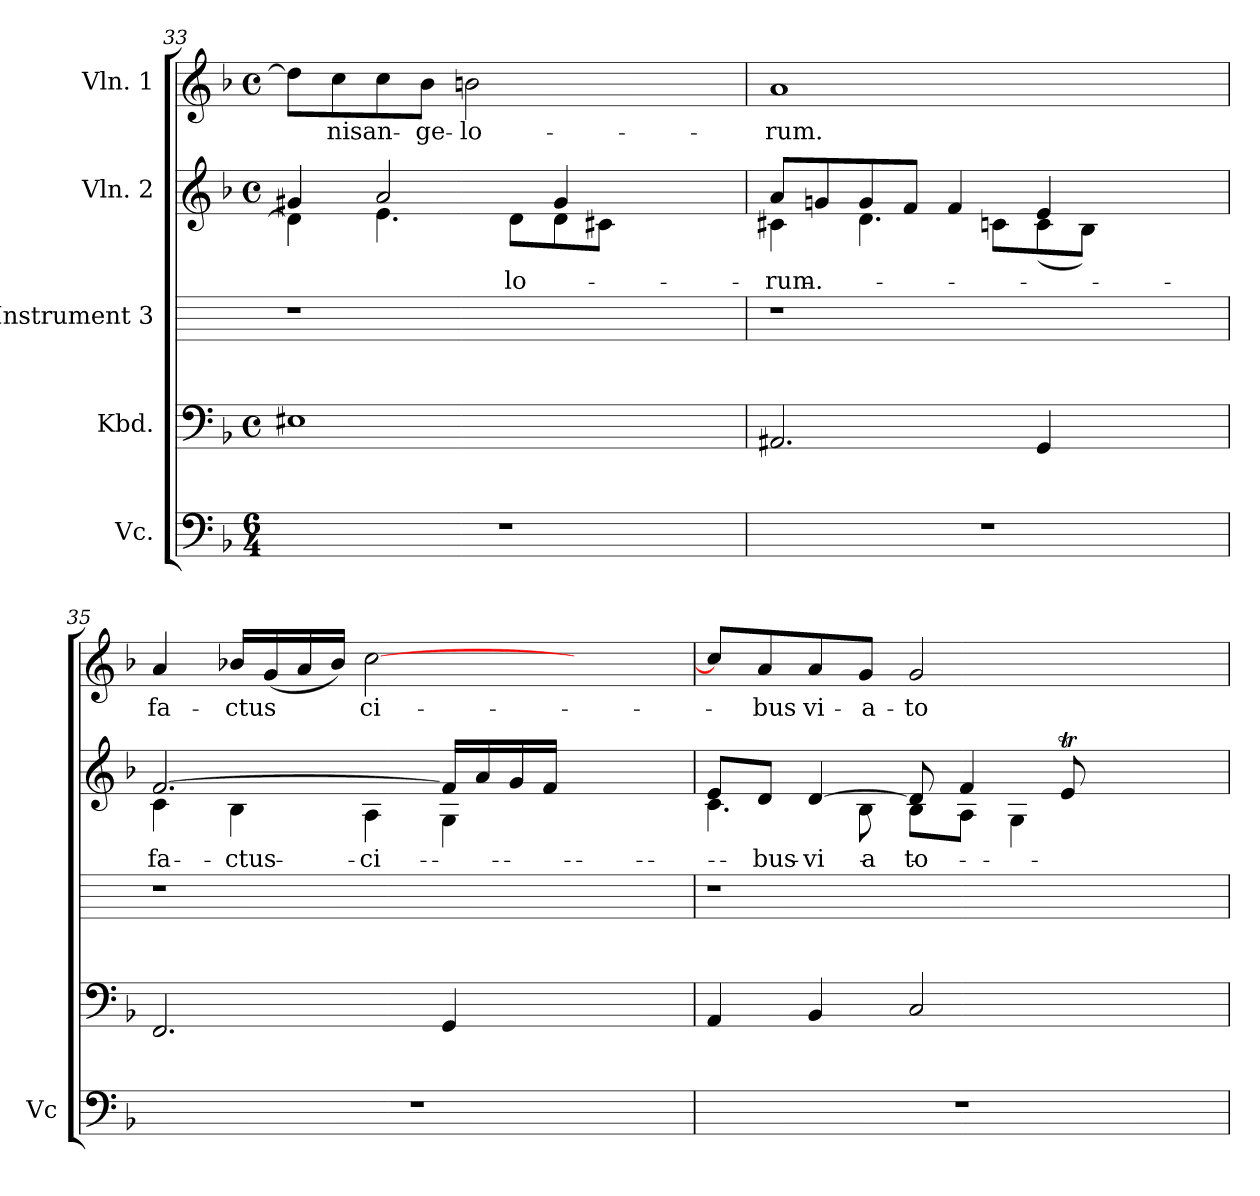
**kern	**kern	**kern	**kern	**text	**kern	**text
*part5	*part4	*part3	*part2	*part2	*part1	*part1
*staff5	*staff4	*staff3	*staff2	*staff2	*staff1	*staff1
*I"Vc.	*I"Kbd.	*I"Instrument 3	*I"Vln. 2	*	*I"Vln. 1	*
*I'Vc	*	*	*	*	*	*
*clefF4	*clefF4	*	*clefG2	*	*clefG2	*
*k[b-]	*k[b-]	*	*k[b-]	*	*k[b-]	*
*F:	*F:	*	*F:	*	*F:	*
*M6/4	*M4/4	*	*M4/4	*	*M4/4	*
*	*met(c)	*	*met(c)	*	*met(c)	*
=33	=33	=33	=33	=33	=33	=33
*	*	*	*^	*	*	*
1.r	1E#	1r	4g#X/	4d\]	.	8dd\L]	.
!	!	!	!	!	!	!	!LO:LY:b:cj
.	.	.	.	.	.	8cc\	-nisan-
.	.	.	2a/	4.e\	.	8cc\	.
!	!	!	!	!	!	!	!LO:LY:b:cj
.	.	.	.	.	.	8b-\J	-ge-
!	!	!	!	!	!	!	!LO:LY:b:cj
.	.	.	.	.	.	2bn\	-lo-
!	!	!	!	!	!LO:LY:a:cj	!	!
.	.	.	.	8d\L	-lo-	.	.
.	.	.	4g#/	8d\	.	.	.
.	.	.	.	8c#X\J	.	.	.
.	2ryy	2ryy	2ryy	2ryy	.	2ryy	.
=34	=34	=34	=34	=34	=34	=34	=34
!	!	!	!	!	!LO:LY:a:cj	!	!LO:LY:b:cj
1.r	2.AA#/	1r	8a/L	4c#X\	-rum.	1a	-rum.
.	.	.	8gn/	.	.	.	.
.	.	.	8g/	4.d\	.	.	.
.	.	.	8f/J	.	.	.	.
.	.	.	4f/	.	.	.	.
.	.	.	.	8cn\L	.	.	.
.	4GG/	.	4e/	(<8c\	.	.	.
.	.	.	.	8B-\J)	.	.	.
.	2ryy	2ryy	2ryy	2ryy	.	2ryy	.
!!LO:PB:g=z
=35	=35	=35	=35	=35	=35	=35	=35
!	!	!	!	!	!LO:LY:a:cj	!	!LO:LY:b:cj
1.r	2.FF/	1r	[<2.f/	4c\	fa-	4a/	fa-
!	!	!	!	!	!LO:LY:a	!	!LO:LY:b
.	.	.	.	4B-\	-ctus	16b-X/L	-ctus
.	.	.	.	.	.	(<16g/	.
.	.	.	.	.	.	16a/	.
.	.	.	.	.	.	16b-/J)	.
!	!	!	!	!	!LO:LY:a:cj	!	!LO:LY:b:cj
.	.	.	.	4A\	ci-	[>2cc\	ci-
.	4GG/	.	16f/L]	4G\	.	.	.
.	.	.	16a/	.	.	.	.
.	.	.	16g/	.	.	.	.
.	.	.	16f/J	.	.	.	.
.	2ryy	2ryy	2ryy	2ryy	.	2ryy	.
=36	=36	=36	=36	=36	=36	=36	=36
1.r	4AA/	1r	8e/L	4.c\	.	8cc/L]	.
!	!	!	!	!	!LO:LY:a:cj	!	!LO:LY:b:cj
.	.	.	8d/J	.	-bus	8a/	-bus
!	!	!	!	!	!LO:LY:a:cj	!	!LO:LY:b:cj
.	4BB-/	.	[<4d/	.	vi-	8a/	vi-
!	!	!	!	!	!LO:LY:a:cj	!	!LO:LY:b:cj
.	.	.	.	8B-\	-a-	8g/J	-a-
!	!	!	!	!	!LO:LY:a:cj	!	!LO:LY:b:cj
.	2C/	.	8d/]	8B-\L	-to-	2g/	-to-
.	.	.	4f/	8A\J	.	.	.
.	.	.	.	4G\	.	.	.
.	.	.	8et/	.	.	.	.
.	2ryy	2ryy	2ryy	2ryy	.	2ryy	.
*	*	*	*v	*v	*	*	*
=	=	=	=	=	=	=
*-	*-	*-	*-	*-	*-	*-
